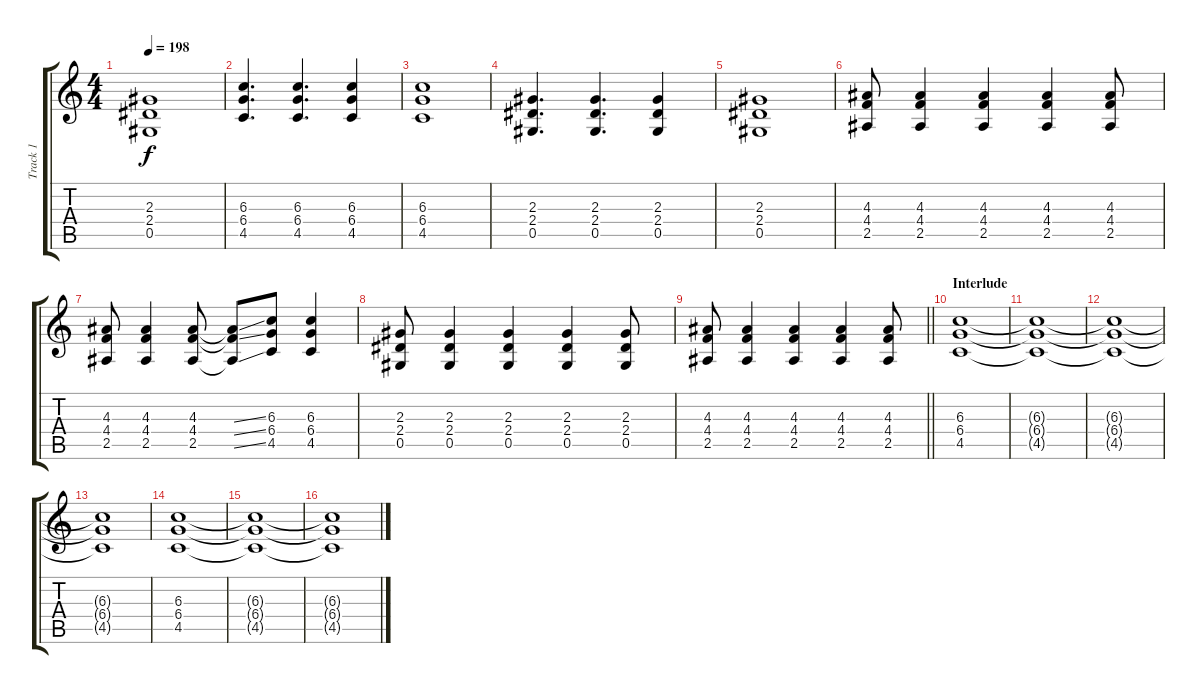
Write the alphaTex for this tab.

\track ("Track 1" "Track 1") {instrument overdrivenguitar}
\staff {score tabs}
\tuning (Eb4 Bb3 Gb3 Db3 Ab2 Eb2) {hide}
\ts (4 4)
\tempo 198
\clef g2
\ks c
(2.3 2.4 0.5).1{dy f} |
(6.3 6.4 4.5).4{d} (6.3 6.4 4.5).4{d} (6.3 6.4 4.5).4 |
(6.3 6.4 4.5).1 |
(2.3 2.4 0.5).4{d} (2.3 2.4 0.5).4{d} (2.3 2.4 0.5).4 |
(2.3 2.4 0.5).1 |
(4.3 4.4 2.5).8 (4.3 4.4 2.5).4 (4.3 4.4 2.5).4 (4.3 4.4 2.5).4 (4.3 4.4 2.5).8 |
(4.3 4.4 2.5).8 (4.3 4.4 2.5).4 (4.3 4.4 2.5).8 (4.3{ss t} 4.4{ss t} 2.5{ss t}).8 (6.3 6.4 4.5).8 (6.3 6.4 4.5).4 |
(2.3 2.4 0.5).8 (2.3 2.4 0.5).4 (2.3 2.4 0.5).4 (2.3 2.4 0.5).4 (2.3 2.4 0.5).8 |
\barLineRight lightlight
(4.3 4.4 2.5).8 (4.3 4.4 2.5).4 (4.3 4.4 2.5).4 (4.3 4.4 2.5).4 (4.3 4.4 2.5).8 |
\section ("" "Interlude")
(6.3 6.4 4.5).1 |
(6.3{t} 6.4{t} 4.5{t}).1 |
(6.3{t} 6.4{t} 4.5{t}).1 |
(6.3{t} 6.4{t} 4.5{t}).1 |
(6.3 6.4 4.5).1 |
(6.3{t} 6.4{t} 4.5{t}).1 |
(6.3{t} 6.4{t} 4.5{t}).1
